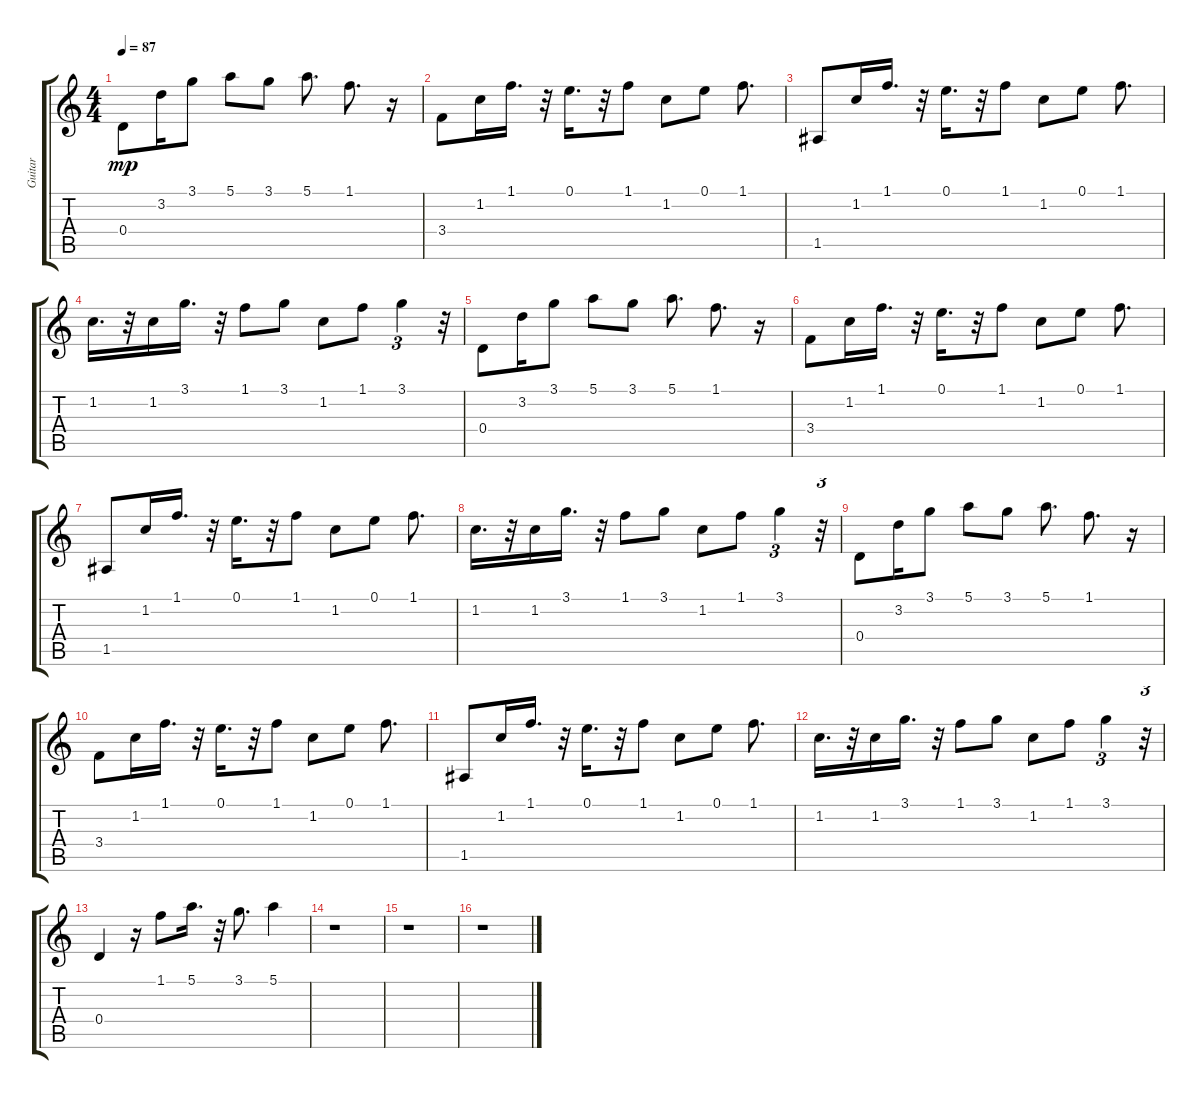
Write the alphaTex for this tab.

\track ("Guitar" "Guitar") {instrument electricguitarjazz}
\staff {score tabs}
\tuning (E4 B3 G3 D3 A2 E2) {hide}
\ts (4 4)
\tempo 87
\clef g2
\ks c
0.4.8{dy mp} 3.2.16 3.1.8 5.1.8 3.1.8 5.1.8{d} 1.1.8{d} r.16 |
3.4.8 1.2.16 1.1.16{d} r.32 0.1.16{d} r.32 1.1.8 1.2.8 0.1.8 1.1.8{d} |
1.5.8 1.2.16 1.1.16{d} r.32 0.1.16{d} r.32 1.1.8 1.2.8 0.1.8 1.1.8{d} |
1.2.16{d} r.32 1.2.16 3.1.16{d} r.32 1.1.8 3.1.8 1.2.8 1.1.8 3.1.4{tu (3 2)} r.32{tu (3 2)} |
0.4.8 3.2.16 3.1.8 5.1.8 3.1.8 5.1.8{d} 1.1.8{d} r.16 |
3.4.8 1.2.16 1.1.16{d} r.32 0.1.16{d} r.32 1.1.8 1.2.8 0.1.8 1.1.8{d} |
1.5.8 1.2.16 1.1.16{d} r.32 0.1.16{d} r.32 1.1.8 1.2.8 0.1.8 1.1.8{d} |
1.2.16{d} r.32 1.2.16 3.1.16{d} r.32 1.1.8 3.1.8 1.2.8 1.1.8 3.1.4{tu (3 2)} r.32{tu (3 2)} |
0.4.8 3.2.16 3.1.8 5.1.8 3.1.8 5.1.8{d} 1.1.8{d} r.16 |
3.4.8 1.2.16 1.1.16{d} r.32 0.1.16{d} r.32 1.1.8 1.2.8 0.1.8 1.1.8{d} |
1.5.8 1.2.16 1.1.16{d} r.32 0.1.16{d} r.32 1.1.8 1.2.8 0.1.8 1.1.8{d} |
1.2.16{d} r.32 1.2.16 3.1.16{d} r.32 1.1.8 3.1.8 1.2.8 1.1.8 3.1.4{tu (3 2)} r.32{tu (3 2)} |
0.4.4 r.16 1.1.8 5.1.16{d} r.32 3.1.8{d} 5.1.4 |
r.1 |
r.1 |
r.1
